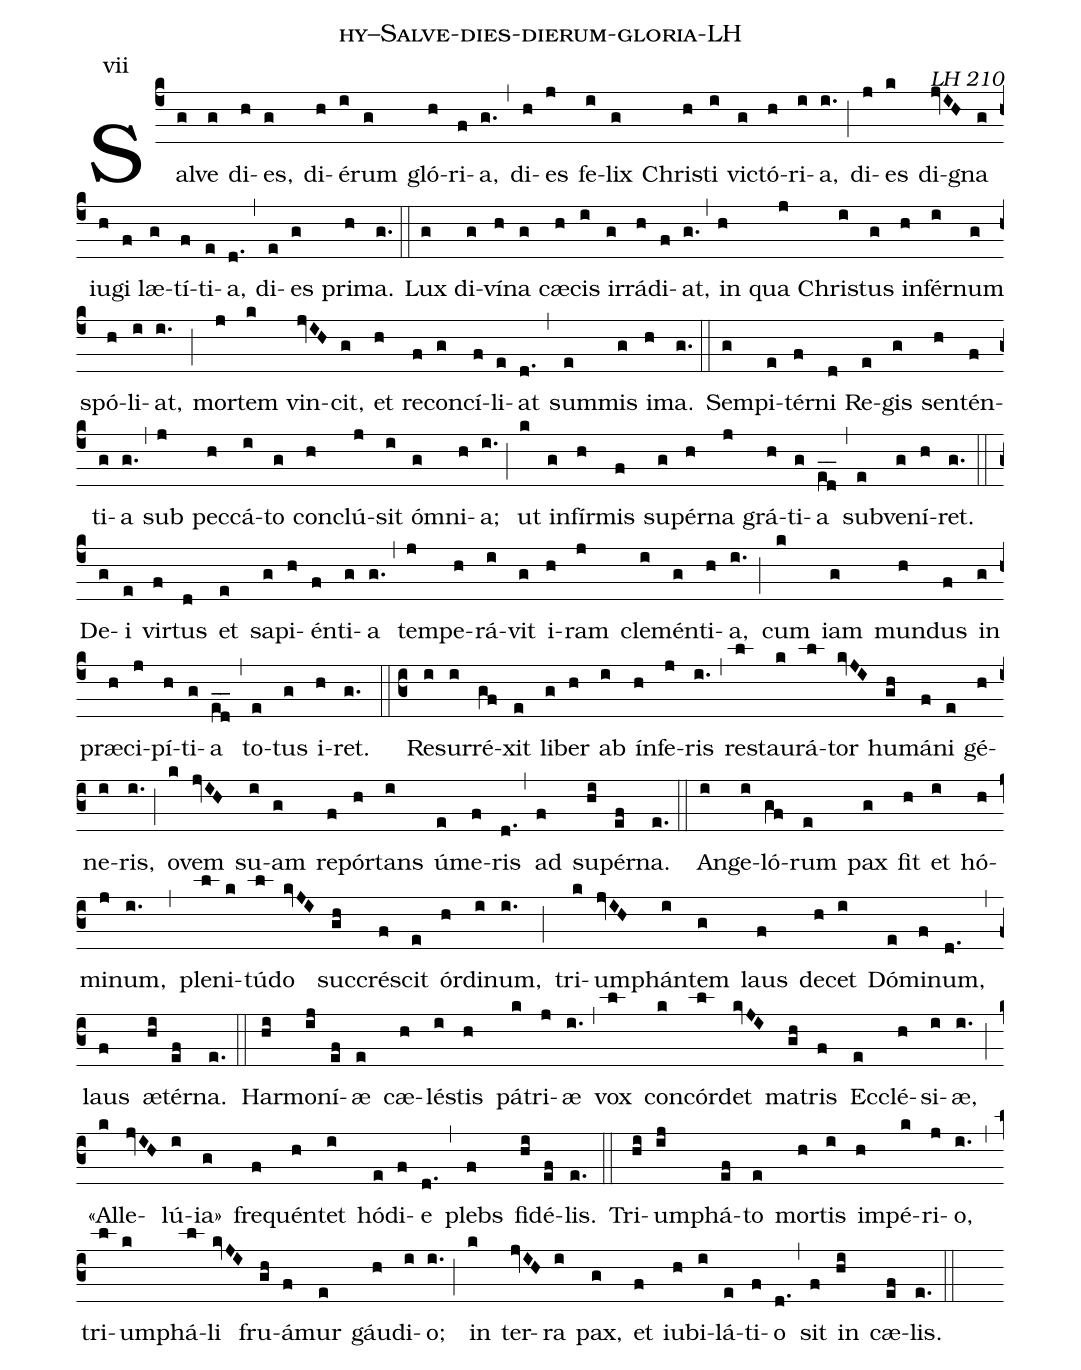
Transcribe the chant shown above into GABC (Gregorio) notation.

name: hy--Salve-dies-dierum-gloria-LH;
commentary: LH 210;
annotation: vii;
%%
(c4)
Sal(g)ve(g) di(h)es,(g) di(h)é(i)rum(g) gló(h)ri(f)a,(g.) (,)
di(h)es(j) fe(i)lix(g) Chri(h)sti(i) vi(g)ctó(h)ri(i)a,(i.) (;)
di(j)es(k) di(jvIH)gna(g) iu(h)gi(f) læ(g)tí(f)ti(e)a,(d.) (,)
di(e)es(g) pri(h)ma.(g.) (::)

Lux(g) di(g)ví(h)na(g) cæ(h)cis(i) ir(g)rá(h)di(f)at,(g.) (,)
in(h) qua(j) Chri(i)stus(g) in(h)fér(i)num(g) spó(h)li(i)at,(i.) (;)
mor(j)tem(k) vin(jvIH)cit,(g) et(h) re(f)con(g)cí(f)li(e)at(d.) (,)
sum(e)mis(g) i(h)ma.(g.) (::)

Sem(g)pi(e)tér(f)ni(d) Re(e)gis(g) sen(h)tén(f)ti(g)a(g.) (,)
sub(j) pec(h)cá(i)to(g) con(h)clú(j)sit(i) óm(g)ni(h)a;(i.) (;)
ut(k) in(g)fír(h)mis(f) su(g)pér(h)na(j) grá(h)ti(g)a(ed__) (,)
sub(e)ve(g)ní(h)ret.(g.) (::)

De(g)i(e) vir(f)tus(d) et(e) sa(g)pi(h)én(f)ti(g)a(g.) (,)
tem(j)pe(h)rá(i)vit(g) i(h)ram(j) cle(i)mén(g)ti(h)a,(i.) (;)
cum(k) iam(g) mun(h)dus(f) in(g) præ(h)ci(j)pí(h)ti(g)a(ed__) (,)
to(e)tus(g) i(h)ret.(g.) (::c3)

Re(i)sur(i)ré(gf)xit(e) li(g)ber(h) ab(i) ín(h)fe(j)ris(i.) (,)
re(l)stau(k)rá(l)tor(kvJI) hu(gh)má(f)ni(e) gé(h)ne(i)ris,(i.) (;)
o(k)vem(jvIH) su(i)am(g) re(f)pór(h)tans(i) ú(e)me(f)ris(d.) (,)
ad(f) su(hi)pér(ef)na.(e.) (::)

An(i)ge(i)ló(gf)rum(e) pax(g) fit(h) et(i) hó(h)mi(j)num,(i.) (,)
ple(l)ni(k)tú(l)do(kvJI) suc(gh)cré(f)scit(e) ór(h)di(i)num,(i.) (;)
tri(k)um(jvIH)phán(i)tem(g) laus(f) de(h)cet(i) Dó(e)mi(f)num,(d.) (,)
laus(f) æ(hi)tér(ef)na.(e.) (::)

Har(hi)mo(ij)ní(ef)æ(e) cæ(h)lé(i)stis(h) pá(k)tri(j)æ(i.) (,)
vox(l) con(k)cór(l)det(kvJI) ma(gh)tris(f) Ec(e)clé(h)si(i)æ,(i.) (;)
«{A}l(k)le(jvIH)lú(i)i{a}»(g) fre(f)quén(h)tet(i) hó(e)di(f)e(d.) (,)
plebs(f) fi(hi)dé(ef)lis.(e.) (::)

Tri(hi)um(ij)phá(ef)to(e) mor(h)tis(i) im(h)pé(k)ri(j)o,(i.) (,)
tri(l)um(k)phá(l)li(kvJI) fru(gh)á(f)mur(e) gáu(h)di(i)o;(i.) (;)
in(k) ter(jvIH)ra(i) pax,(g) et(f) iu(h)bi(i)lá(e)ti(f)o(d.) (,)
sit(f) in(hi) cæ(ef)lis.(e.) (::)
